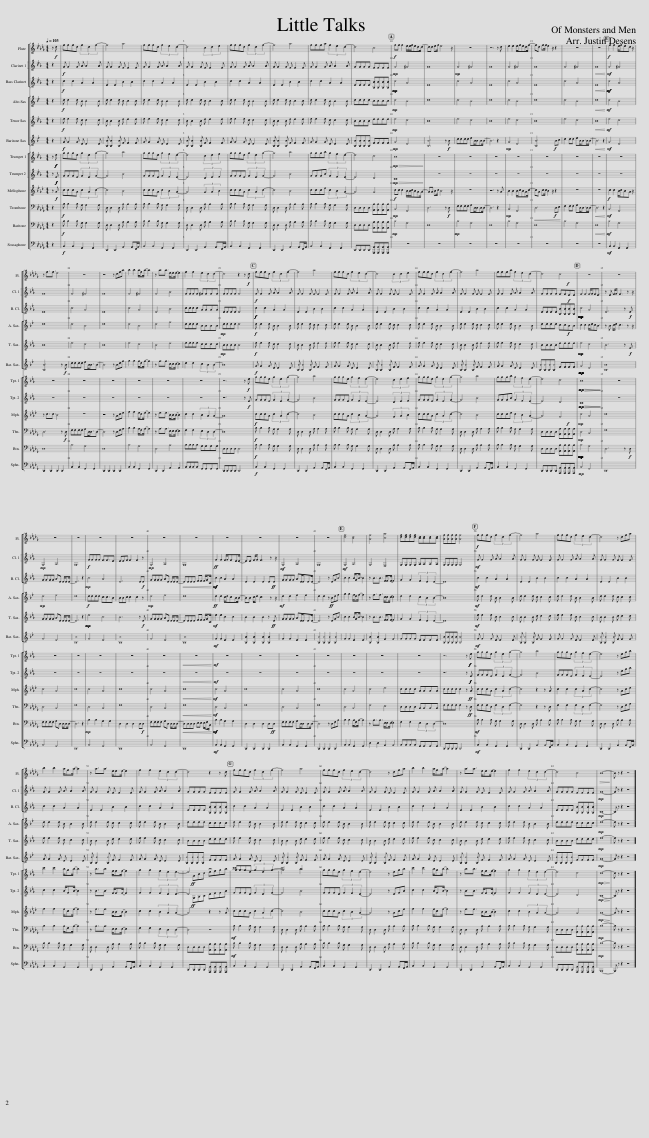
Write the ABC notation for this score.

X:1
%%score [ 1 2 3 ] [ 4 5 6 ] [ [ ( 7 8 ) ( 9 10 ) ] 11 12 13 14 ]
L:1/8
Q:1/4=103
M:4/4
I:linebreak $
K:Db
V:1 treble
V:2 treble transpose=-2
V:3 treble transpose=-14
V:4 treble transpose=-9
V:5 treble transpose=-14
V:6 treble transpose=-21
V:7 treble transpose=-2
V:8 treble transpose="-2 "
V:9 treble transpose=-2
V:10 treble transpose="-2 "
V:11 treble transpose=-7
V:12 bass
V:13 bass
V:14 bass
V:1
 z!f! d | fffd (3f2 d2 f2- | f4 a4 | fffd (3f2 e2 d2- | d4 (3c2 d2 e2 | %5
 fffd (3f2 d2 f2- | f4 a4 | fffa (3f2 e2 d2- | d4 c4 |!f! ff f2 e/e/f/edd/- | %10
 dd ef/ e4 z/ | z8 | z6 z d | e2 e2 e/fedf/- | fd ff/ e2 z/ z2 | %15
 z8 | z8 |!f! f2 f2 e/fed z/ |$ z f3/2f3/2 e4 | z8 | %20
 z4 z dfa | b2 b2 a/fa/- a2 | z a3/2a3/2 e/ee/- e2 | f2 f2 (3e2 d2 d2- | d4 z2 z!f! d | %25
 fffd (3f2 d2 f2- | f4 a4 | fffd (3f2 e2 d2- | d4 (3c2 d2 e2 | fffd (3f2 d2 f2- | %30
 f4 a4 | fffa (3f2 e2 d2- | d4 c4!f! | z8 | z8 |$ %35
 z8 | z8 | z8 | z8 | z8 | %40
 z8 | z8 | z8 | z8 | z8 | %45
 [df]4 [Bd]4 | [Af]4 [ca]4 | [df][df][df][df] [Bd][Bd][Bd][Bd] | [Af][Af][Af][Af] [Af]4 |!f! fffd (3f2 d2 f2- | %50
 f4 a4 | fffd (3f2 e2 d2- | d4 z dfa |$ b2 b2 a/fa/- a2 | z a3/2a3/2 e/ee/- e2 | %55
 f2 f2 (3e2 d2 d2- | d4 z2 z d | fffd (3f2 d2 f2- | f4 a4 | fffd (3f2 e2 d2- | %60
 d4 z dfa | b2 b2 a/fa/- a2 | z a3/2a3/2 e/ee/- e2 | f2 f2 (3e2 d2 d2- | d4 c4 | %65
!>(! B8-!>)! | B z z2 z4 |] %67
V:2
[K:Eb] z2 |!f! G G2 G A A2 A | G G2 G F F2 F | G G2 G A A2 A | G G2 G F F2 F | %5
 G G2 G A A2 A | G G2 G F F2 F | G G2 G A A2 A | GGGG FFFF |!mp! G4 ^G4 | %10
 G8 |!mp! G4 ^G4 | G8 | G4 ^G4 | G8 | %15
 G4 ^G4 |!<(! G8!<)! |!mf! G4 ^G4 |$ G8 | G4 ^G4 | %20
 G8 | G4 ^G4 | G4 B4 | GGGG ^GGGG | GGGG G4 | %25
!f! G G2 G A A2 A | G G2 G F F2 F | G G2 G A A2 A | G G2 G F F2 F | G G2 G A A2 A | %30
 G G2 G F F2 F | G G2 G A A2 A | GGGG FF!f!EE | F2 F2 F/GFE3/2 | z E F/G F3 z z/ |$ %35
!mp! G,4 A,4 | G,8 |!f! GGGG F3/2F3/2E | EEF F2 F2 z |!mp! G,4 A,4 | %40
 G,8 |!ff! G2 G2 F/GFEE/- | EE F/G F3 z z/ |!mf! G,4 A,4 | G,8 | %45
!mf! G,4 A,4 | G,4 F,4 | G,G,G,G, A,A,A,A, | G,G,G,G, G,4 |!mf! G G2 G A A2 A | %50
 G G2 G F F2 F | G G2 G A A2 A | G G2 G F F2 F |$ G G2 G A A2 A | G G2 G F F2 F | %55
 G G2 G A A2 A | GGGG FFFF | G G2 G A A2 A | G G2 G F F2 F | G G2 G A A2 A | %60
 G G2 G F F2 F | G G2 G A A2 A | G G2 G F F2 F | G G2 G A A2 A | GGGG FFFF | %65
!mp! G8- | G z z2 z4 |] %67
V:3
[K:Eb] z2 |!f! c2 c2 A2 A2 | E2 E2 B2 B2 | c2 c2 A2 A2 | E2 E2 B2 B2 | %5
 c2 c2 A2 A2 | E2 E2 B2 B2 | c2 c2 A2 A2 | EEEE [B,B][B,B][B,B][B,B] |!mp!!mp! c4 A4 | %10
 E8 | c4 A4 | E8 | c4 A4 | E8 | %15
 c4 A4 |!<(! E8!<)! |!mf!!mf! c4 A4 |$ E8 | c4 A4 | %20
 E8 | c4 A4 | E4 B4 | cccc AAAA | EEEE E4 | %25
!f!!f! c2 c2 A2 A2 | E2 E2 B2 B2 | c2 c2 A2 A2 | E2 E2 B2 B2 | c2 c2 A2 A2 | %30
 E2 E2 B2 B2 | c2 c2 A2 A2 | EEEE [B,B][B,B][B,B][B,B] |!mp!!mp!!mp!!mp! c4 A4 | E6 z!f! E |$ %35
 GGGG AE E/EE/- | E6 z2 |!mp! c4 A4 | E6 E!f!E | GGGG AE E/EE/- | %40
!<(! EEEE FF F/GC/!<)! |!mf!!mf! c2 c2 A2 A2 | E2 E2 E2 E!ff!E | GGGG AE/EEE/- | E4 z EGB | %45
 c2 c2 B/GB/- B2 | z B3/2B3/2 F/FF/- F2 | G2 G2 (3F2 E2 E2- | E8 |!mf! c2 c2 A2 A2 | %50
 E2 E2 B2 B2 | c2 c2 A2 A2 | E2 E2 B2 B2 |$ c2 c2 A2 A2 | E2 E2 B2 B2 | %55
 c2 c2 A2 A2 | EEEE [B,B][B,B][B,B][B,B] | c2 c2 A2 A2 | E2 E2 B2 B2 | c2 c2 A2 A2 | %60
 E2 E2 B2 B2 | c2 c2 A2 A2 | E2 E2 B2 B2 | c2 c2 A2 A2 | EEEE [B,B][B,B][B,B][B,B] | %65
!mp! C8- | C z z2 z4 |] %67
V:4
[K:Bb] z2 |!f! d d2 d B B2 B | d d2 d c c2 c | d d2 d B B2 B | d d2 d c c2 c | %5
 d d2 d B B2 B | d d2 d c c2 c | d d2 d B B2 B | dddd cccc |!mp! d4 B4 | %10
 d8 | d4 B4 | d8 | d4 B4 | d8 | %15
 d4 B4 |!<(! d8!<)! |!mf! d4 B4 |$ d8 | d4 B4 | %20
 d8 | d4 B4 | d4 f4 | dddd BBBB |!mp! dddd d4 | %25
!f! d d2 d B B2 B | d d2 d c c2 c | d d2 d B B2 B | d d2 d c c2 c | d d2 d B B2 B | %30
 d d2 d c c2 c | d d2 d B B2 B | dddd cc!f!BB | c2 c2 c/dcB3/2 | z B c/d c3 z z/ |$ %35
!mp! d4 e4 | d8 |!f! dddd c3/2c3/2B | BBc c2 c2 z |!mp! d4 e4 | %40
 d8 |!ff! d2 d2 c/dcBB/- | BB c/d c3 z z/ |!mf! d2 d2 e2 e2 | d2 d2 z!ff! Bdf | %45
 g2 g2 f/df/- f2 | z f3/2f3/2 c/cc/- c2 | d2 d2 (3c2 B2 B2- | B8 |!mf! d d2 d B B2 B | %50
 d d2 d c c2 c | d d2 d B B2 B | d d2 d c c2 c |$ d d2 d B B2 B | d d2 d c c2 c | %55
 d d2 d B B2 B | dddd cccc | d d2 d B B2 B | d d2 d c c2 c | d d2 d B B2 B | %60
 d d2 d c c2 c | d d2 d B B2 B | d d2 d c c2 c | d d2 d B B2 B | dddd cccc | %65
!mp! d8- | d z z2 z4 |] %67
V:5
[K:Eb] z2 |!f! e e2 e c c2 c | B B2 B d d2 d | e e2 e c c2 c | B B2 B d d2 d | %5
 e e2 e c c2 c | B B2 B d d2 d | e e2 e c c2 c | BBBB dddd |!mp! e4 c4 | %10
 B8 | e4 c4 | B8 | e4 c4 | B8 | %15
 e4 c4 |!<(! B8!<)! |!mf! e4 c4 |$ B8 | e4 c4 | %20
 B8 | e4 c4 | B4 d4 | eeee cccc |!mp! BBBB B4 | %25
!f! e e2 e c c2 c | B B2 B d d2 d | e e2 e c c2 c | B B2 B d d2 d | e e2 e c c2 c | %30
 B B2 B d d2 d | e e2 e c c2 c | BBBB dddd |!mp!!mp! e4 c4 | B6 z!f! E |$ %35
 GGGG AE E/EE/- | E6 z2 |!mp!!mp! e4 c4 | B6 z!f! E | GGGG AE E/EE/- | %40
 EEEE FF F/GC/ |!mf! e2 e2 c2 c2 | B2 B2 B2 z!ff! E | GGGG AE/EEE/- | E4 z EGB | %45
 c2 c2 B/GB/- B2 | z B3/2B3/2 F/FF/- F2 | G2 G2 (3F2 E2 E2- | E8 |!mf! e e2 e c c2 c | %50
 B B2 B d d2 d | e e2 e c c2 c | B B2 B d d2 d |$ e e2 e c c2 c | B B2 B d d2 d | %55
 e e2 e c c2 c | BBBB dddd | e e2 e c c2 c | B B2 B d d2 d | e e2 e c c2 c | %60
 B B2 B d d2 d | e e2 e c c2 c | B B2 B d d2 d | e e2 e c c2 c | BBBB dddd | %65
!mp! e8- | e z z2 z4 |] %67
V:6
[K:Bb] z2 |!f! G G2 G E E2 E | [B,B] [B,B]2 [B,B] F F2 F | G G2 G E E2 E | [B,B] [B,B]2 [B,B] F F2 F | %5
 G G2 G E E2 E | [B,B] [B,B]2 [B,B] F F2 F | G G2 G E E2 E | [B,B][B,B][B,B][B,B] FFFF |!mp! G4 E4 | %10
 [B,B]6 z!f! B | dddd eB/BBB/- | B6 z2 |!mp! G4 E4 | [B,B]6!f! Bc | %15
 d2 dd eB<BB/B/- |!<(! B6 z2!<)! |!mf! G4 E4 |$ [B,B]6 z!f! B | dddd eB<BB- | %20
 B4 z Bdf | g2 g2 f/df/- f2 | z f3/2f3/2 c/cc/- c2 | d2 d2 (3c2 B2 B2- | B8 | %25
!f! G G2 G E E2 E | [B,B] [B,B]2 [B,B] F F2 F | G G2 G E E2 E | [B,B] [B,B]2 [B,B] F F2 F | G G2 G E E2 E | %30
 [B,B] [B,B]2 [B,B] F F2 F | G G2 G E E2 E | [B,B][B,B][B,B][B,B] FFFF |!mp!!mp!!mp!!mp! G4 E4 | [B,B]8 |$ %35
 G4 E4 | [B,B]8 | G4 E4 | [B,B]8 | G4 E4 | %40
 [B,B]8 |!mf! G2 G2 E2 E2 | [B,B]2 [B,B]2 [B,B]2 [B,B]2 | G2 G2 E2 E2 | [B,B]2 [B,B]2 [B,B]2 [B,B]2 | %45
 G2 G2 E2 E2 | [B,B]2 [B,B]2 F2 F2 | GGGG EEEE | [B,B][B,B][B,B][B,B] [B,B]4 |!mf! G G2 G E E2 E | %50
 [B,B] [B,B]2 [B,B] F F2 F | G G2 G E E2 E | [B,B] [B,B]2 [B,B] F F2 F |$ G G2 G E E2 E | [B,B] [B,B]2 [B,B] F F2 F | %55
 G G2 G E E2 E | [B,B][B,B][B,B][B,B] FFFF | G G2 G E E2 E | [B,B] [B,B]2 [B,B] F F2 F | G G2 G E E2 E | %60
 [B,B] [B,B]2 [B,B] F F2 F | G G2 G E E2 E | [B,B] [B,B]2 [B,B] F F2 F | G G2 G E E2 E | [B,B][B,B][B,B][B,B] FFFF | %65
!mp! G8- | G z z2 z4 |] %67
V:7
[K:Eb] z!f!!f! e | ggge (3g2 e2 g2- | g4 b4 | ggge (3g2 f2 e2- | e4 (3d2 e2 f2 | %5
 ggge (3g2 e2 g2- | g4 b4 | gggb (3g2 f2 e2- | e4 d4 |!mp!!>(! c8!>)! | %10
 z8 | z8 | z8 | z8 | z8 | %15
 z8 | z8 | z8 |$ z8 | z8 | %20
 z8 | z8 | z8 | z8 | z6 z!f! e | %25
 ggge (3g2 e2 g2- | g4 b4 | ggge (3g2 f2 e2- | e4 (3d2 e2 f2 | ggge (3g2 e2 g2- | %30
 g4 b4 | gggb (3g2 f2 e2- | e4 d4 |!mp!!mp!!>(!!>(! c8!>)!!>)! | z8 |$ %35
 z8 | z8 | z8 | z8 | z8 | %40
!<(! z8!<)! |!mf! z8 | z8 | z8 | z8 | %45
 z8 | z8 | z8 | z6 z!f!!f! e | ggge (3g2 e2 g2- | %50
 g4 b4 | ggge (3g2 f2 e2- | e4 z egb |$ c'2 c'2 b/gb/- b2 | z b3/2b3/2 f/ff/- f2 | %55
 g2 g2 (3f2 e2 e2- | e4 z4 | ggge (3g2 e2 g2- | g4 b4 | ggge (3g2 f2 e2- | %60
 e4 z egb | c'2 c'2 b/gb/- b2 | z b3/2b3/2 f/ff/- f2 | g2 g2 (3f2 e2 e2- | e4 d4 | %65
!mp!!>(! c8-!>)! | c z z2 z4 |] %67
V:8
[K:Eb] x2 | x8 | x8 | x8 | x8 | %5
 x8 | x8 | x8 | x8 | x8 | %10
 x8 | x8 | x8 | x8 | x8 | %15
 x8 | x8 | x8 |$ x8 | x8 | %20
 x8 | x8 | x8 | x8 | x8 | %25
 x8 | x8 | x8 | x8 | x8 | %30
 x8 | x8 | x8 | x8 | x8 |$ %35
 x8 | x8 | x8 | x8 | x8 | %40
 x8 | x8 | x8 | x8 | x8 | %45
 x8 | x8 | x8 | x8 | x8 | %50
 x8 | x8 | x8 |$ x8 | x8 | %55
 x8 | x!ff! GBc efgb | c'8- | c'4 b4 | x8 | %60
 x8 | x8 | x8 | x8 | x8 | %65
 x8 | x8 |] %67
V:9
[K:Eb] z!f!!f! E | GGGE (3G2 E2 G2- | G4 B4 | GGGE (3G2 F2 E2- | E4 (3D2 E2 F2 | %5
 GGGE (3G2 E2 G2- | G4 B4 | GGGB (3G2 F2 E2- | E4 D4 |!mp!!>(! C8!>)! | %10
 z8 | z8 | z8 | z8 | z8 | %15
 z8 | z8 | z8 |$ z8 | z8 | %20
 z8 | z8 | z8 | z8 | z6 z!f! E | %25
 GGGE (3G2 E2 G2- | G4 B4 | GGGE (3G2 F2 E2- | E4 (3D2 E2 F2 | GGGE (3G2 E2 G2- | %30
 G4 B4 | GGGB (3G2 F2 E2- | E4 D4 |!mp!!mp!!>(!!>(! C8!>)!!>)! | z8 |$ %35
 z8 | z8 | z8 | z8 | z8 | %40
!<(! z8!<)! |!mf! z8 | z8 | z8 | z8 | %45
 z8 | z8 | z8 | z6 z!f!!f! E | GGGE (3G2 E2 G2- | %50
 G4 B4 | GGGE (3G2 F2 E2- | E4 z egb |$ c2 c2 B/GB/- B2 | z B3/2B3/2 F/FF/- F2 | %55
 G2 G2 (3F2 E2 E2- | E4 x4 | GGGE (3G2 E2 G2- | G4 B4 | GGGE (3G2 F2 E2- | %60
 E4 z EGB | c2 c2 B/GB/- B2 | z B3/2B3/2 F/FF/- F2 | G2 G2 (3F2 E2 E2- | E4 D4 | %65
!mp!!>(! C8-!>)! | C z z2 z4 |] %67
V:10
[K:Eb] x2 | x8 | x8 | x8 | x8 | %5
 x8 | x8 | x8 | x8 | x8 | %10
 x8 | x8 | x8 | x8 | x8 | %15
 x8 | x8 | x8 |$ x8 | x8 | %20
 x8 | x8 | x8 | x8 | x8 | %25
 x8 | x8 | x8 | x8 | x8 | %30
 x8 | x8 | x8 | x8 | x8 |$ %35
 x8 | x8 | x8 | x8 | x8 | %40
 x8 | x8 | x8 | x8 | x8 | %45
 x8 | x8 | x8 | x8 | x8 | %50
 x8 | x8 | x8 |$ x8 | x8 | %55
 x8 | x!ff! G,B,C EFGB | x8 | x8 | x8 | %60
 x8 | x8 | x8 | x8 | x8 | %65
 x8 | x8 |] %67
V:11
[K:Ab] z!f! A | cccA (3c2 A2 c2- | c4 B4 | cccA (3c2 B2 A2- | A4 (3G2 A2 B2 | %5
 cccA (3c2 A2 c2- | c4 B4 | ccce (3c2 B2 A2- | A4 G4 |!f! cc c2 B/B/c/BAA/- | %10
 AA Bc/ B4 z/ | z8 | z6 z A | B2 B2 B/cBAc/- | cA cc/ B2 z/ z2 | %15
 z8 | z8 |!f! c2 c2 B/cBA z/ |$ z c3/2c3/2 B4 | z8 | %20
 z4 z Ace | f2 f2 e/ce/- e2 | z e3/2e3/2 B/BB/- B2 | c2 c2 (3B2 A2 A2- | A8 | %25
!f! cccA (3c2 A2 c2- | c4 B4 | cccA (3c2 B2 A2- | A4 (3G2 A2 B2 | cccA (3c2 A2 c2- | %30
 c4 B4 | ccce (3c2 B2 A2- | A4 G4!f! |!mp! c4 A4 | c8 |$ %35
 c4 A4 | c8 | c4 A4 | c8 | c4 A4 | %40
!<(! c8!<)! |!mf! c4 A4 | c8 | c4 A4 | c8 | %45
 c4 A4 | c4 e4 | cccc AAAA | cccc c2 z!ff! A | cccA (3c2 A2 c2- | %50
 c4 z2 z A | c2 c2 (3c2 A2 c2- | c4 z Ace |$ f2 f2 e/ce/- e2 | z e3/2e3/2 B/BB/- B2 | %55
 c2 c2 (3B2 A2 A2- | A4 z2 z A | cccA (3c2 A2 c2- | c4 B4 | cccA (3c2 B2 A2- | %60
 A4 z Ace | f2 f2 e/ce/- e2 | z e3/2e3/2 B/BB/- B2 | c2 c2 (3B2 A2 A2- | A4 G4 | %65
!mp!!>(! A8-!>)! | A z z2 z4 |] %67
V:12
 z2 |!f! B, B,2 B, G, G,2 G, | D, D,2 D, A, A,2 A, | B, B,2 B, G, G,2 G, | D, D,2 D, A, A,2 A, | %5
 B, B,2 B, G, G,2 G, | D, D,2 D, A, A,2 A, | B, B,2 B, G, G,2 G, | D,D,D,D, [A,,A,][A,,A,][A,,A,][A,,A,] |!mp! B,,4 G,,4 | %10
 D,6 z!f! D, | F,F,F,F, G,D,/D,D,D,/- | D,6 z2 |!mp! B,,4 G,,4 |!<(! D,6!f! D,E,!<)! | %15
 F,2 F,F, G,D,<D,D,/D,/- |!<(! D,6 z2!<)! |!mf! B,,4 G,,4 |$ D,6 z!f! D, | F,F,F,F, G,D,<D,D,- | %20
 D,4 z D,F,A, | B,2 B,2 A,/F,A,/- A,2 | z A,3/2A,3/2 E,/E,E,/- E,2 | F,2 F,2 (3E,2 D,2 D,2- | D,8 | %25
!f! B, B,2 B, G, G,2 G, | D, D,2 D, A, A,2 A, | B, B,2 B, G, G,2 G, | D, D,2 D, A, A,2 A, | B, B,2 B, G, G,2 G, | %30
 D, D,2 D, A, A,2 A, | B, B,2 B, G, G,2 G, | D,D,D,D, [A,,A,][A,,A,][A,,A,][A,,A,] |!mp! D,4 B,,4 | F,8 |$ %35
 D,4 B,,4 | F,8 | D,4 B,,4 | F,8 | D,4 B,,4 | %40
!<(! F,8!<)! |!mf! D,4 B,,4 | F,8 | D,4 B,,4 | F,8 | %45
 D,4 B,,4 | F,4 E,4 | D,D,D,D, B,,B,,B,,B,, | F,F,F,F, F,2 z!ff! D, | F,F,F,D, (3F,2 D,2 F,2- | %50
 F,4 z2 z D, | F,2 F,2 (3F,2 D,2 F,2- | F,4 z D,F,A, |$ B,2 B,2 A,/F,A,/- A,2 | z A,3/2A,3/2 E,/E,E,/- E,2 | %55
 F,2 F,2 (3E,2 D,2 D,2- | D,4 z4 |!mf! B, B,2 B, G, G,2 G, | D, D,2 D, A, A,2 A, | B, B,2 B, G, G,2 G, | %60
 D, D,2 D, A, A,2 A, | B, B,2 B, G, G,2 G, | D, D,2 D, A, A,2 A, | B, B,2 B, G, G,2 G, | D,D,D,D, [A,,A,][A,,A,][A,,A,][A,,A,] | %65
!mp! B,8- | B, z z2 z4 |] %67
V:13
 z2 |!f! B, B,2 B, G, G,2 G, | D, D,2 D, A, A,2 A, | B, B,2 B, G, G,2 G, | D, D,2 D, A, A,2 A, | %5
 B, B,2 B, G, G,2 G, | D, D,2 D, A, A,2 A, | B, B,2 B, G, G,2 G, | D,D,D,D, [A,,A,][A,,A,][A,,A,][A,,A,] |!mp! B,4 G,4 | %10
 D,8 |!mp! B,4 G,4 | D,8 | B,4 G,4 | D,8 | %15
 B,4 G,4 |!<(! D,8!<)! |!mf! B,4 G,4 |$ D,8 | B,4 G,4 | %20
 D,8 | B,4 G,4 | D,4 A,4 | B,B,B,B, G,G,G,G, | D,D,D,D, D,4 | %25
!f! B, B,2 B, G, G,2 G, | D, D,2 D, A, A,2 A, | B, B,2 B, G, G,2 G, | D, D,2 D, A, A,2 A, | B, B,2 B, G, G,2 G, | %30
 D, D,2 D, A, A,2 A, | B, B,2 B, G, G,2 G, | D,D,D,D, [A,,A,][A,,A,][A,,A,][A,,A,] |!mp!!mp!!mp!!mp! B,4 G,4 | D,6 z!f! D, |$ %35
 F,F,F,F, G,D, D,/D,D,/- | D,6 z2 |!mp! B,2 B,2 G,2 G,2 | D,2 D,2 D,2 D,!f!D, | F,F,F,F, G,D, D,/D,D,/- | %40
!<(! D,D,D,D, E,E, E,/F,B,,/!<)! |!mf!!mf! B,2 B,2 G,2 G,2 | D,2 D,2 D,2 D,!ff!D, | F,F,F,F, G,D,/D,D,D,/- | D,4 z D,F,A, | %45
 B,2 B,2 A,/F,A,/- A,2 | z A,3/2A,3/2 E,/E,E,/- E,2 | F,2 F,2 (3E,2 D,2 D,2- | D,8 |!mf! B, B,2 B, G, G,2 G, | %50
 D, D,2 D, A, A,2 A, | B, B,2 B, G, G,2 G, | D, D,2 D, A, A,2 A, |$ B, B,2 B, G, G,2 G, | D, D,2 D, A, A,2 A, | %55
 B, B,2 B, G, G,2 G, | D,D,D,D, [A,,A,][A,,A,][A,,A,][A,,A,] |!mf! B, B,2 B, G, G,2 G, | D, D,2 D, A, A,2 A, | B, B,2 B, G, G,2 G, | %60
 D, D,2 D, A, A,2 A, | B, B,2 B, G, G,2 G, | D, D,2 D, A, A,2 A, | B, B,2 B, G, G,2 G, | D,D,D,D, [A,,A,][A,,A,][A,,A,][A,,A,] | %65
!mp! B,8- | B, z z2 z4 |] %67
V:14
 z2 |!f! B,,2 B,,2 G,,2 G,,2 | D,,2 D,,2 A,,2 A,,F,,/A,,/ | B,,2 B,,2 G,,2 G,,2 | D,,2 D,,2 A,,2 A,,F,,/A,,/ | %5
 B,,2 B,,2 G,,2 G,,2 | D,,2 D,,2 A,,2 A,,F,,/A,,/ | B,,2 B,,2 G,,2 G,,2 | D,,D,,D,,D,, [A,,,A,,][A,,,A,,][A,,,A,,][A,,,A,,] | z8 | %10
 z8 | z8 | z8 | z8 | z8 | %15
 z8 | z8 |!mf! B,,2 B,,2 G,,2 G,,2 |$ D,,2 D,,2 D,,2 D,,2 | B,,2 B,,2 G,,2 G,,2 | %20
 D,,2 D,,2 D,,2 D,,2 | B,,2 B,,2 G,,2 G,,2 | D,,2 D,,2 A,,2 A,,2 | B,,B,,B,,B,, G,,G,,G,,G,, | D,,D,,D,,D,, D,,4 | %25
!f! B,,2 B,,2 G,,2 G,,2 | D,,2 D,,2 A,,2 A,,F,,/A,,/ | B,,2 B,,2 G,,2 G,,2 | D,,2 D,,2 A,,2 A,,F,,/A,,/ | B,,2 B,,2 G,,2 G,,2 | %30
 D,,2 D,,2 A,,2 A,,F,,/A,,/ | B,,2 B,,2 G,,2 G,,2 | D,,D,,D,,D,, [A,,,A,,][A,,,A,,][A,,,A,,][A,,,A,,] |!mp! B,,4 G,,4 | D,,8 |$ %35
 B,,4 G,,4 | D,,8 | B,,4 G,,4 | D,,8 | B,,4 G,,4 | %40
 D,,8 |!mf! B,,2 B,,2 G,,2 G,,2 | D,,2 D,,2 D,,2 D,,2 | B,,2 B,,2 G,,2 G,,2 | D,,2 D,,2 D,,2 D,,2 | %45
 B,,2 B,,2 G,,2 G,,2 | D,2 D,2 A,,2 A,,2 | B,,B,,B,,B,, G,,G,,G,,G,, | D,,D,,D,,D,, D,,4 |!mf! B,,2 B,,2 G,,2 G,,2 | %50
 D,,2 D,,2 A,,2 A,,F,,/A,,/ | B,,2 B,,2 G,,2 G,,2 | D,,2 D,,2 A,,2 A,,F,,/A,,/ |$ B,,2 B,,2 G,,2 G,,2 | D,,2 D,,2 A,,2 A,,F,,/A,,/ | %55
 B,,2 B,,2 G,,2 G,,2 | D,,D,,D,,D,, [A,,,A,,][A,,,A,,][A,,,A,,][A,,,A,,] | B,,2 B,,2 G,,2 G,,2 | D,,2 D,,2 A,,2 A,,F,,/A,,/ | B,,2 B,,2 G,,2 G,,2 | %60
 D,,2 D,,2 A,,2 A,,F,,/A,,/ | B,,2 B,,2 G,,2 G,,2 | D,,2 D,,2 A,,2 A,,F,,/A,,/ | B,,2 B,,2 G,,2 G,,2 | D,,D,,D,,D,, [A,,,A,,][A,,,A,,][A,,,A,,][A,,,A,,] | %65
 B,,,8- | B,,, z z2 z4 |] %67
